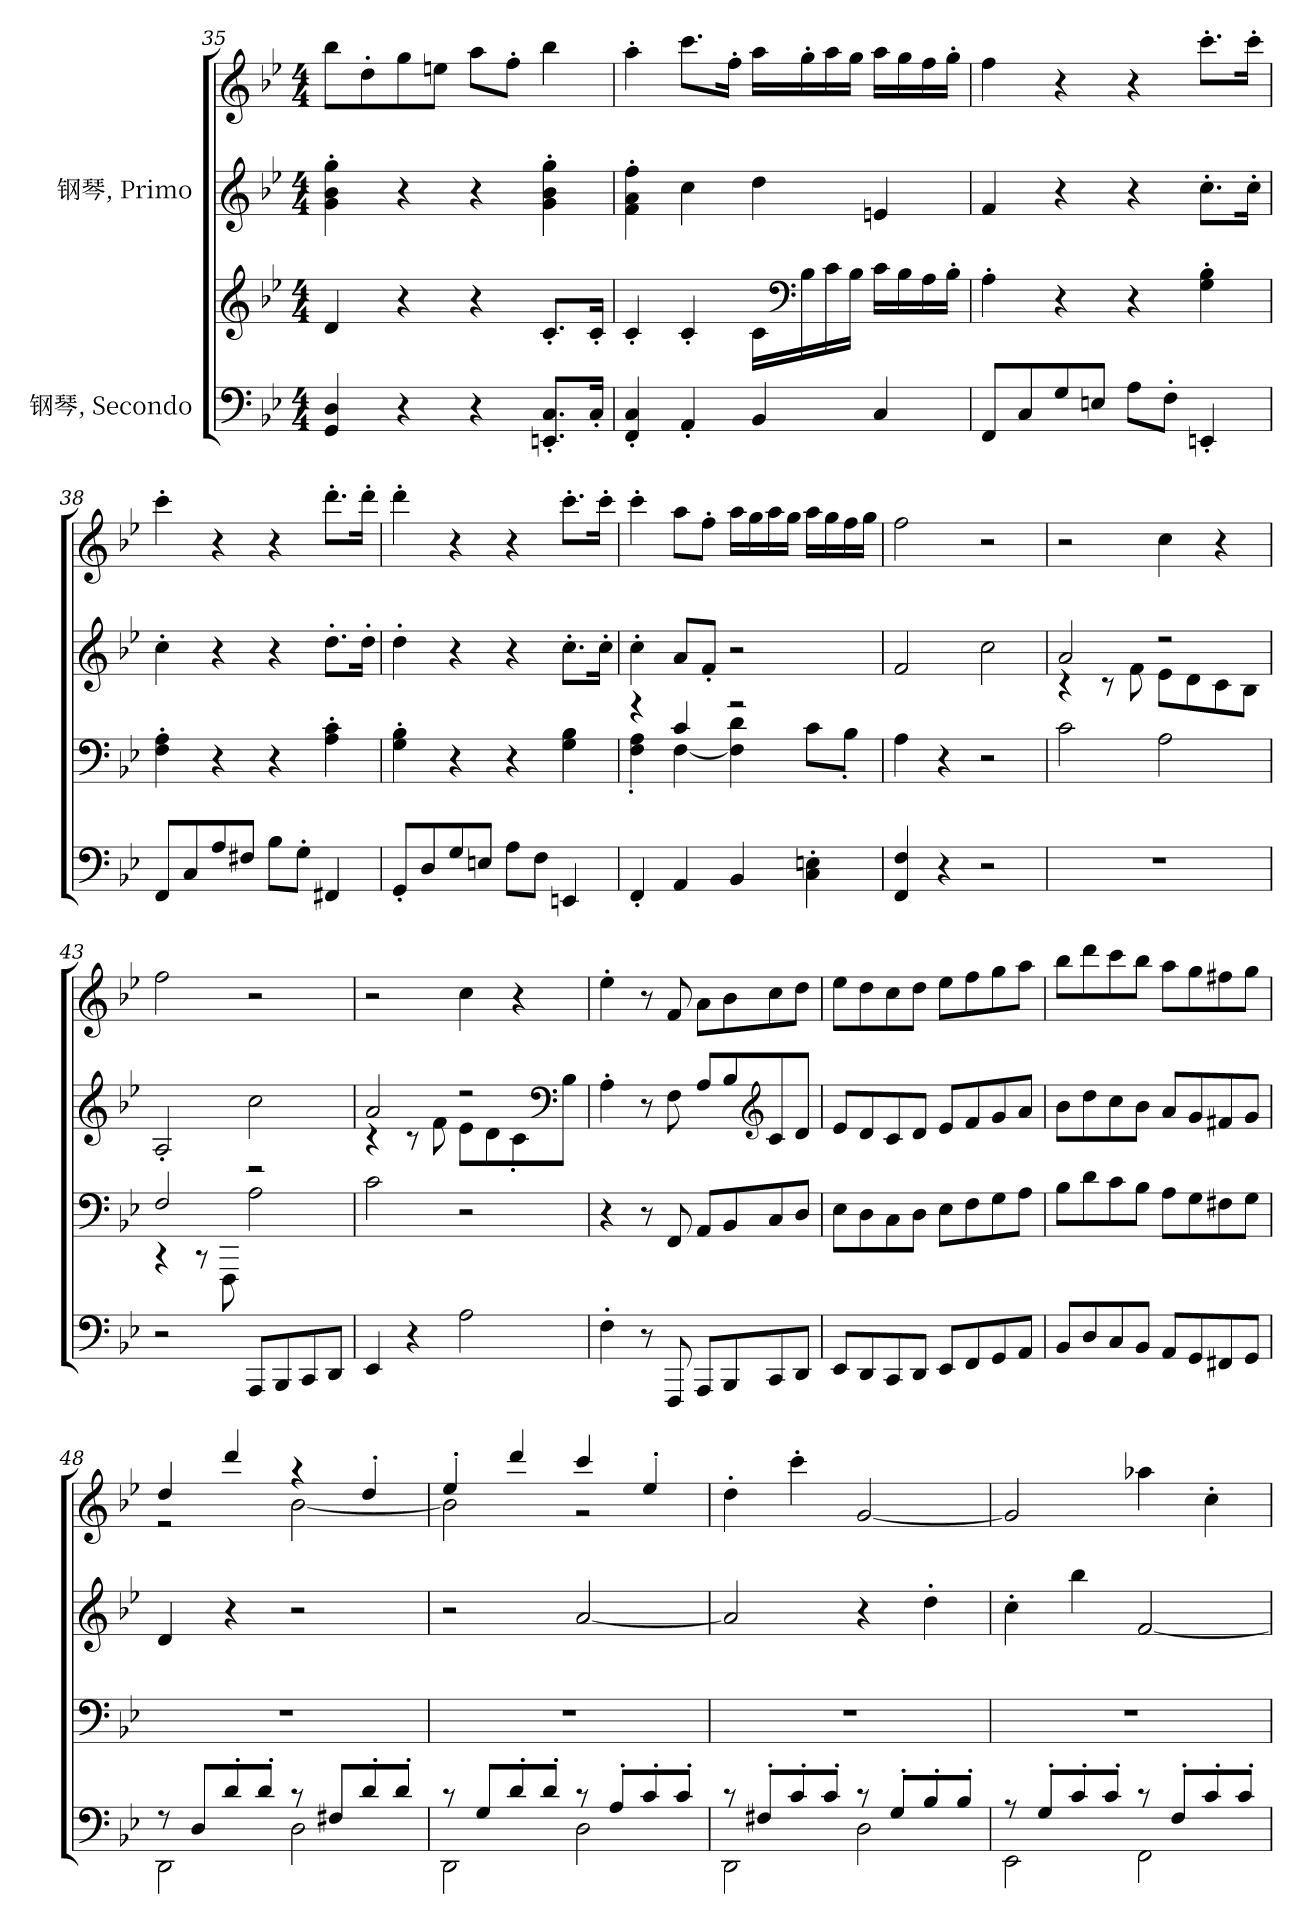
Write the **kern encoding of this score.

**kern	**kern	**kern	**kern
*part2	*part2	*part1	*part1
*staff4	*staff3	*staff2	*staff1
*I"钢琴, Secondo	*	*I"钢琴, Primo	*
*clefF4	*clefG2	*clefG2	*clefG2
*k[b-e-]	*k[b-e-]	*k[b-e-]	*k[b-e-]
*M4/4	*M4/4	*M4/4	*M4/4
=35	=35	=35	=35
4GG/ 4D/	4d/	4g\' 4b-\' 4gg\'	8bb-\L
.	.	.	8dd'\
4r	4r	4r	8gg\
.	.	.	8een\J
4r	4r	4r	8aa\L
.	.	.	8ff'\J
8.EEn/' 8.C/'L	8.c'/L	4g\' 4b-\' 4gg\'	4bb-\
16C'/Jk	16c'/Jk	.	.
!!LO:LB:g=z
=36	=36	=36	=36
4FF/' 4C/'	4c'/	4f\' 4a\' 4ff\'	4aa'\
4AA'/	4c'/	4cc\	8.ccc\L
.	.	.	16ff'\Jk
4BB-/	16c\LL	4dd\	16aa\LL
*	*clefF4	*	*
.	16B-\	.	16gg'\
.	16c\	.	16aa\
.	16B-\JJ	.	16gg\JJ
4C/	16c\LL	4en/	16aa\LL
.	16B-\	.	16gg\
.	16A\	.	16ff\
.	16B-'\JJ	.	16gg'\JJ
=37	=37	=37	=37
8FF/L	4A'\	4f/	4ff\
8C/	.	.	.
8G/	4r	4r	4r
8En/J	.	.	.
8A\L	4r	4r	4r
8F'\J	.	.	.
4EEn'/	4G\' 4B-\'	8.cc'\L	8.ccc'\L
.	.	16cc'\Jk	16ccc'\Jk
=38	=38	=38	=38
8FF/L	4F\' 4A\'	4cc'\	4ccc'\
8C/	.	.	.
8A/	4r	4r	4r
8F#X/J	.	.	.
8B-\L	4r	4r	4r
8G'\J	.	.	.
4FF#X/	4A\' 4c\'	8.dd'\L	8.ddd'\L
.	.	16dd'\Jk	16ddd'\Jk
!!LO:PB:g=z
=39	=39	=39	=39
8GG'/L	4G\' 4B-\'	4dd'\	4ddd'\
8D/	.	.	.
8G/	4r	4r	4r
8En/J	.	.	.
8A\L	4r	4r	4r
8F\J	.	.	.
4EEn/	4G\ 4B-\	8.cc'\L	8.ccc'\L
.	.	16cc'\Jk	16ccc'\Jk
=40	=40	=40	=40
*	*^	*	*
4FF'/	4r	4F\' 4A\'	4cc'\	4ccc'\
4AA/	4c/	[4F\	8a/L	8aa\L
.	.	.	8f'/J	8ff'\J
4BB-/	2r	4F\] 4d\	2r	16aa\LL
.	.	.	.	16gg\
.	.	.	.	16aa\
.	.	.	.	16gg\JJ
4C\' 4En\'	.	8c\L	.	16aa\LL
.	.	.	.	16gg\
.	.	8B-'\J	.	16ff\
.	.	.	.	16gg\JJ
*	*v	*v	*	*
=41	=41	=41	=41
4FF/ 4F/	4A\	2f/	2ff\
4r	4r	.	.
2r	2r	2cc\	2r
=42	=42	=42	=42
*	*	*^	*
1r	2c\	2a/	4r	2r
.	.	.	8r	.
.	.	.	8f\	.
.	2A\	2r	8e-\L	4cc\
.	.	.	8d\	.
.	.	.	8c\	4r
.	.	.	8B-\J	.
*	*	*v	*v	*
!!LO:LB:g=z
=43	=43	=43	=43
*	*^	*	*
2r	2F/	4r	2A'/	2ff\
.	.	8r	.	.
.	.	8FFF\	.	.
8AAA/L	2r	2A\	2cc\	2r
8BBB-/	.	.	.	.
8CC/	.	.	.	.
8DD/J	.	.	.	.
*	*v	*v	*	*
=44	=44	=44	=44
*	*	*^	*
4EE-/	2c\	2a/	4r	2r
4r	.	.	8r	.
.	.	.	8f\	.
2A\	2r	2r	8e-\L	4cc\
.	.	.	8d\	.
.	.	.	8c'\	4r
*	*	*clefF4	*	*
.	.	.	8B-\J	.
*	*	*v	*v	*
=45	=45	=45	=45
4F'\	4r	4A'\	4ee-'\
8r	8r	8r	8r
8FFF/	8FF/	8F\	8f/
8AAA/L	8AA/L	8A/L	8a\L
8BBB-/	8BB-/	8B-/	8b-\
*	*	*clefG2	*
8CC/	8C/	8c/	8cc\
8DD/J	8D/J	8d/J	8dd\J
=46	=46	=46	=46
8EE-/L	8E-\L	8e-/L	8ee-\L
8DD/	8D\	8d/	8dd\
8CC/	8C\	8c/	8cc\
8DD/J	8D\J	8d/J	8dd\J
8EE-/L	8E-\L	8e-/L	8ee-\L
8FF/	8F\	8f/	8ff\
8GG/	8G\	8g/	8gg\
8AA/J	8A\J	8a/J	8aa\J
!!LO:LB:g=z
=47	=47	=47	=47
8BB-/L	8B-\L	8b-\L	8bb-\L
8D/	8d\	8dd\	8ddd\
8C/	8c\	8cc\	8ccc\
8BB-/J	8B-\J	8b-\J	8bb-\J
8AA/L	8A\L	8a/L	8aa\L
8GG/	8G\	8g/	8gg\
8FF#X/	8F#X\	8f#X/	8ff#X\
8GG/J	8G\J	8g/J	8gg\J
=48	=48	=48	=48
*^	*	*	*^
8r	2DD\	1r	4d/	4dd/	2r
8D/L	.	.	.	.	.
8d'/	.	.	4r	4ddd/	.
8d'/J	.	.	.	.	.
8r	2D\	.	2r	4r	[2b-\
8F#X/L	.	.	.	.	.
8d'/	.	.	.	4dd'/	.
8d'/J	.	.	.	.	.
=49	=49	=49	=49	=49	=49
8r	2DD\	1r	2r	4ee-'/	2b-\]
8G/L	.	.	.	.	.
8d'/	.	.	.	4ddd/	.
8d'/J	.	.	.	.	.
8r	2D\	.	[2a/	4ccc/	2r
8A'/L	.	.	.	.	.
8c'/	.	.	.	4ee-'/	.
8c'/J	.	.	.	.	.
*	*	*	*	*v	*v
=50	=50	=50	=50	=50
8r	2DD\	1r	2a/]	4dd'\
8F#X'/L	.	.	.	.
8c'/	.	.	.	4ccc'\
8c'/J	.	.	.	.
8r	2D\	.	4r	[2g/
8G'/L	.	.	.	.
8B-'/	.	.	4dd'\	.
8B-'/J	.	.	.	.
!!LO:PB:g=z
=51	=51	=51	=51	=51
8r	2EE-\	1r	4cc'\	2g/]
8G'/L	.	.	.	.
8c'/	.	.	4bb-\	.
8c'/J	.	.	.	.
8r	2FF\	.	[2f/	4aa-X\
8F'/L	.	.	.	.
8c'/	.	.	.	4cc'\
8c'/J	.	.	.	.
*v	*v	*	*	*
=	=	=	=
*-	*-	*-	*-
